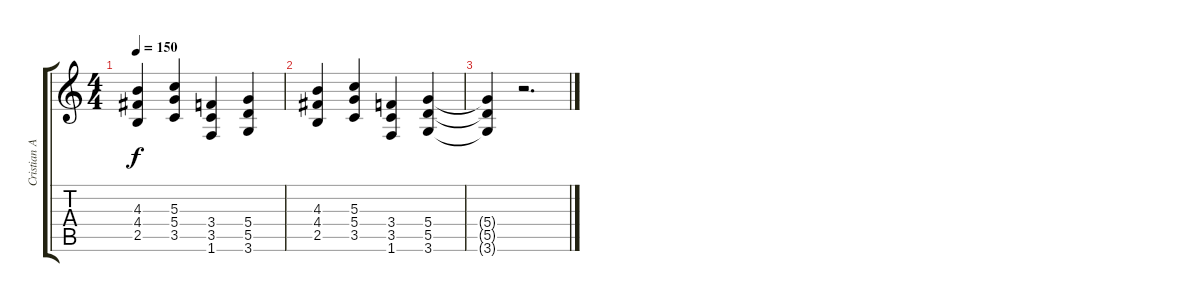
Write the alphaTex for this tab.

\track ("Cristian Aldana" "Cristian A") {instrument distortionguitar}
\staff {score tabs}
\tuning (E4 B3 G3 D3 A2 E2) {hide}
\ts (4 4)
\tempo 150
\clef g2
\ks c
(4.3 4.4 2.5).4{dy f} (5.3 5.4 3.5).4 (3.4 3.5 1.6).4 (5.4 5.5 3.6).4 |
(4.3 4.4 2.5).4 (5.3 5.4 3.5).4 (3.4 3.5 1.6).4 (5.4 5.5 3.6).4 |
(5.4{t} 5.5{t} 3.6{t}).4 r.2{d}
